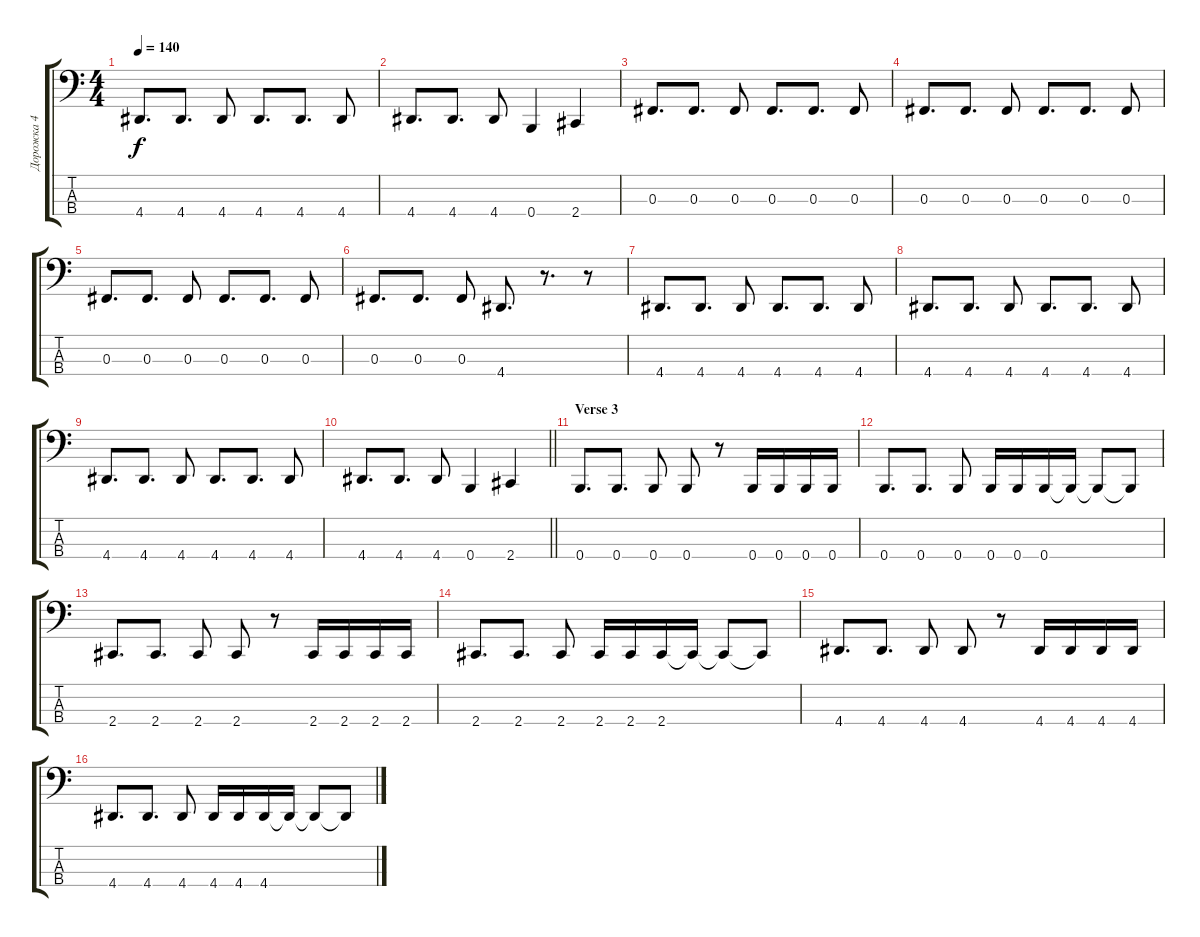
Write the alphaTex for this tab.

\track ("Дорожка 4" "Дорожка 4") {instrument electricbassfinger}
\staff {score tabs}
\tuning (E2 B1 Gb1 B0) {hide}
\ts (4 4)
\tempo 140
\clef f4
\ks c
4.4.8{d dy f} 4.4.8{d} 4.4.8 4.4.8{d} 4.4.8{d} 4.4.8 |
4.4.8{d} 4.4.8{d} 4.4.8 0.4.4 2.4.4 |
0.3.8{d} 0.3.8{d} 0.3.8 0.3.8{d} 0.3.8{d} 0.3.8 |
0.3.8{d} 0.3.8{d} 0.3.8 0.3.8{d} 0.3.8{d} 0.3.8 |
0.3.8{d} 0.3.8{d} 0.3.8 0.3.8{d} 0.3.8{d} 0.3.8 |
0.3.8{d} 0.3.8{d} 0.3.8 4.4.8{d} r.8{d} r.8 |
4.4.8{d} 4.4.8{d} 4.4.8 4.4.8{d} 4.4.8{d} 4.4.8 |
4.4.8{d} 4.4.8{d} 4.4.8 4.4.8{d} 4.4.8{d} 4.4.8 |
4.4.8{d} 4.4.8{d} 4.4.8 4.4.8{d} 4.4.8{d} 4.4.8 |
\barLineRight lightlight
4.4.8{d} 4.4.8{d} 4.4.8 0.4.4 2.4.4 |
\section ("" "Verse 3")
0.4.8{d} 0.4.8{d} 0.4.8 0.4.8 r.8 0.4.16 0.4.16 0.4.16 0.4.16 |
0.4.8{d} 0.4.8{d} 0.4.8 0.4.16 0.4.16 0.4.16 0.4{t}.16 0.4{t}.8 0.4{t}.8 |
2.4.8{d} 2.4.8{d} 2.4.8 2.4.8 r.8 2.4.16 2.4.16 2.4.16 2.4.16 |
2.4.8{d} 2.4.8{d} 2.4.8 2.4.16 2.4.16 2.4.16 2.4{t}.16 2.4{t}.8 2.4{t}.8 |
4.4.8{d} 4.4.8{d} 4.4.8 4.4.8 r.8 4.4.16 4.4.16 4.4.16 4.4.16 |
4.4.8{d} 4.4.8{d} 4.4.8 4.4.16 4.4.16 4.4.16 4.4{t}.16 4.4{t}.8 4.4{t}.8
